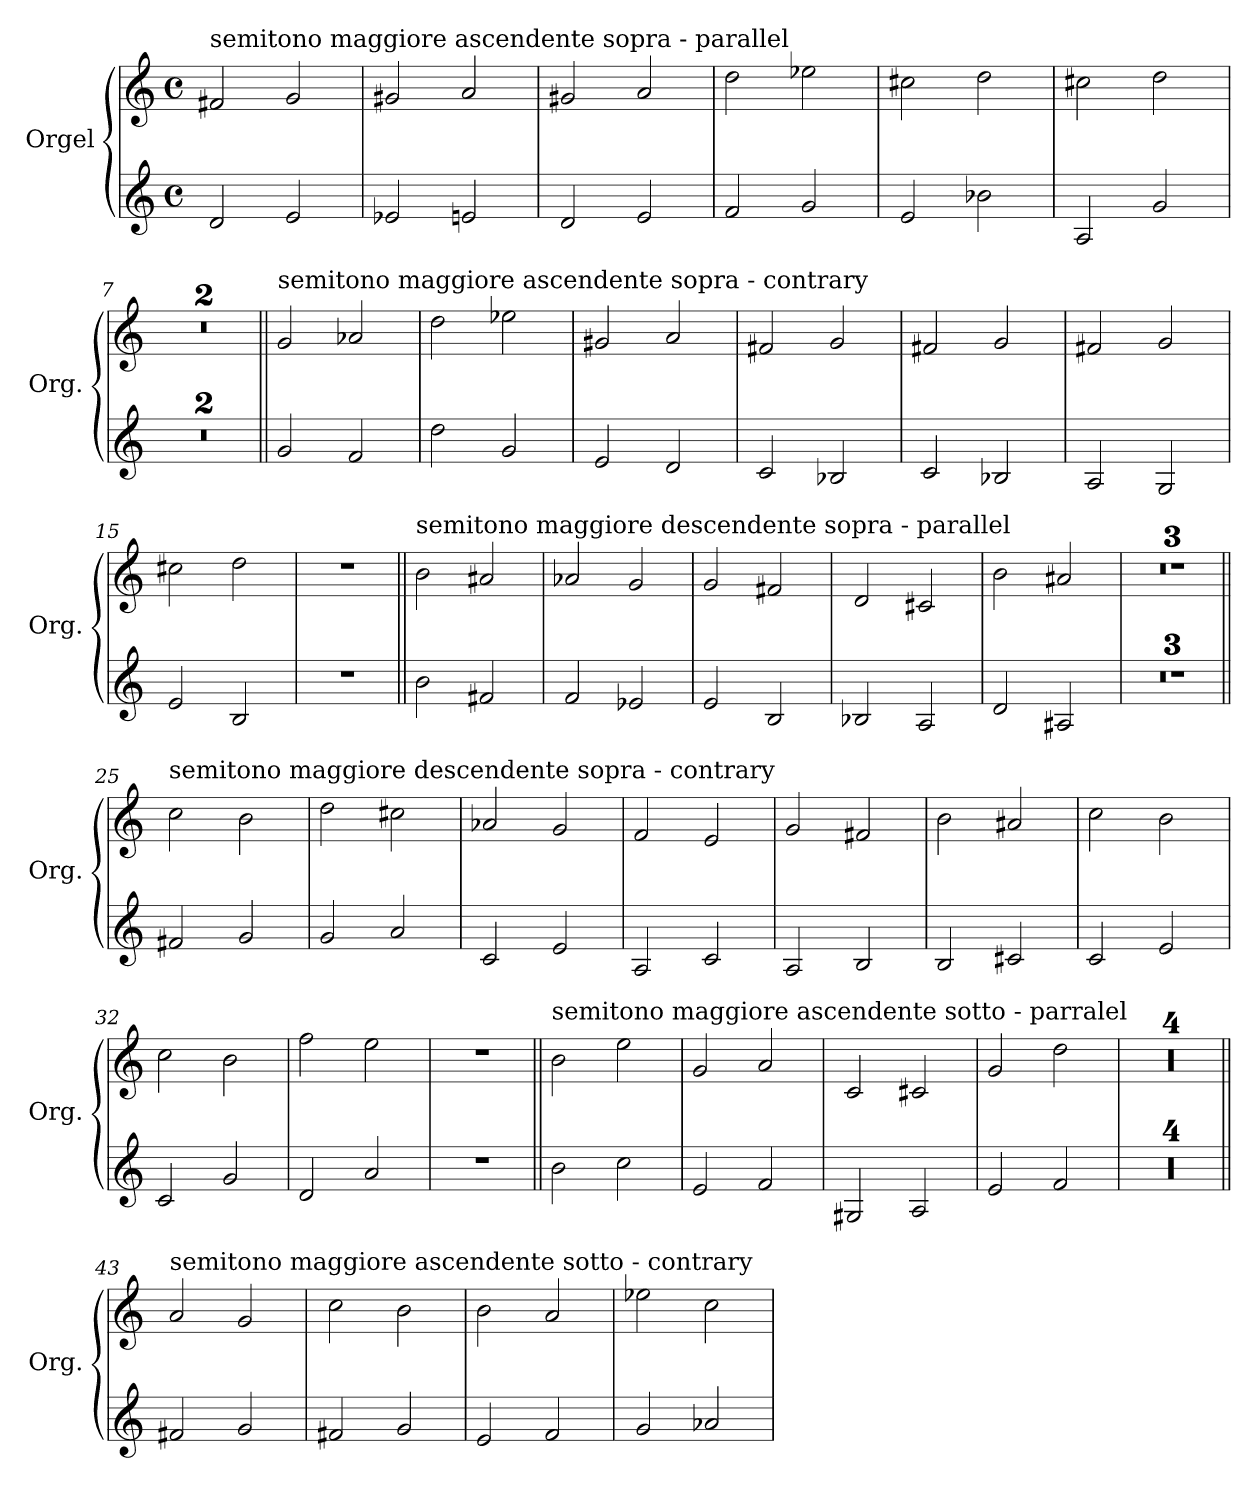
**kern	**kern
*part1	*part1
*staff2	*staff1
*I"Orgel	*
*I'Org.	*
*clefG2	*clefG2
*k[]	*k[]
*M4/4	*M4/4
*met(c)	*met(c)
=1	=1
!	!LO:TX:a:t=semitono maggiore ascendente sopra - parallel
2d/	2f#X/
2e/	2g/
=2	=2
2e-X/	2g#X/
2en/	2a/
=3	=3
2d/	2g#X/
2e/	2a/
=4	=4
2f/	2dd\
2g/	2ee-X\
=5	=5
2e/	2cc#X\
2b-X\	2dd\
=6	=6
2A/	2cc#X\
2g/	2dd\
=7	=7
1r	1r
=8	=8
1r	1r
!!LO:LB:g=z
=9||	=9||
!	!LO:TX:a:t=semitono maggiore ascendente sopra - contrary
2g/	2g/
2f/	2a-X/
=10	=10
2dd\	2dd\
2g/	2ee-X\
=11	=11
2e/	2g#X/
2d/	2a/
=12	=12
2c/	2f#X/
2B-X/	2g/
=13	=13
2c/	2f#X/
2B-X/	2g/
=14	=14
2A/	2f#X/
2G/	2g/
=15	=15
2e/	2cc#X\
2B/	2dd\
=16	=16
1r	1r
!!LO:LB:g=z
=17||	=17||
!	!LO:TX:a:t=semitono maggiore descendente sopra - parallel
2b\	2b\
2f#X/	2a#X/
=18	=18
2f/	2a-X/
2e-X/	2g/
=19	=19
2e/	2g/
2B/	2f#X/
=20	=20
2B-X/	2d/
2A/	2c#X/
=21	=21
2d/	2b\
2A#X/	2a#X/
=22	=22
1r	1r
=23	=23
1r	1r
=24	=24
1r	1r
!!LO:LB:g=z
=25||	=25||
!	!LO:TX:a:t=semitono maggiore descendente sopra - contrary
2f#X/	2cc\
2g/	2b\
=26	=26
2g/	2dd\
2a/	2cc#X\
=27	=27
2c/	2a-X/
2e/	2g/
=28	=28
2A/	2f/
2c/	2e/
=29	=29
2A/	2g/
2B/	2f#X/
=30	=30
2B/	2b\
2c#X/	2a#X/
=31	=31
2c/	2cc\
2e/	2b\
=32	=32
2c/	2cc\
2g/	2b\
=33	=33
2d/	2ff\
2a/	2ee\
=34	=34
1r	1r
!!LO:LB:g=z
=35||	=35||
!	!LO:TX:a:t=semitono maggiore ascendente sotto - parralel
2b\	2b\
2cc\	2ee\
=36	=36
2e/	2g/
2f/	2a/
=37	=37
2G#X/	2c/
2A/	2c#X/
=38	=38
2e/	2g/
2f/	2dd\
=39	=39
1r	1r
=40	=40
1r	1r
=41	=41
1r	1r
=42	=42
1r	1r
!!LO:LB:g=z
=43||	=43||
!	!LO:TX:a:t=semitono maggiore ascendente sotto - contrary
2f#X/	2a/
2g/	2g/
=44	=44
2f#X/	2cc\
2g/	2b\
=45	=45
2e/	2b\
2f/	2a/
=46	=46
2g/	2ee-X\
2a-X/	2cc\
=	=
*-	*-
